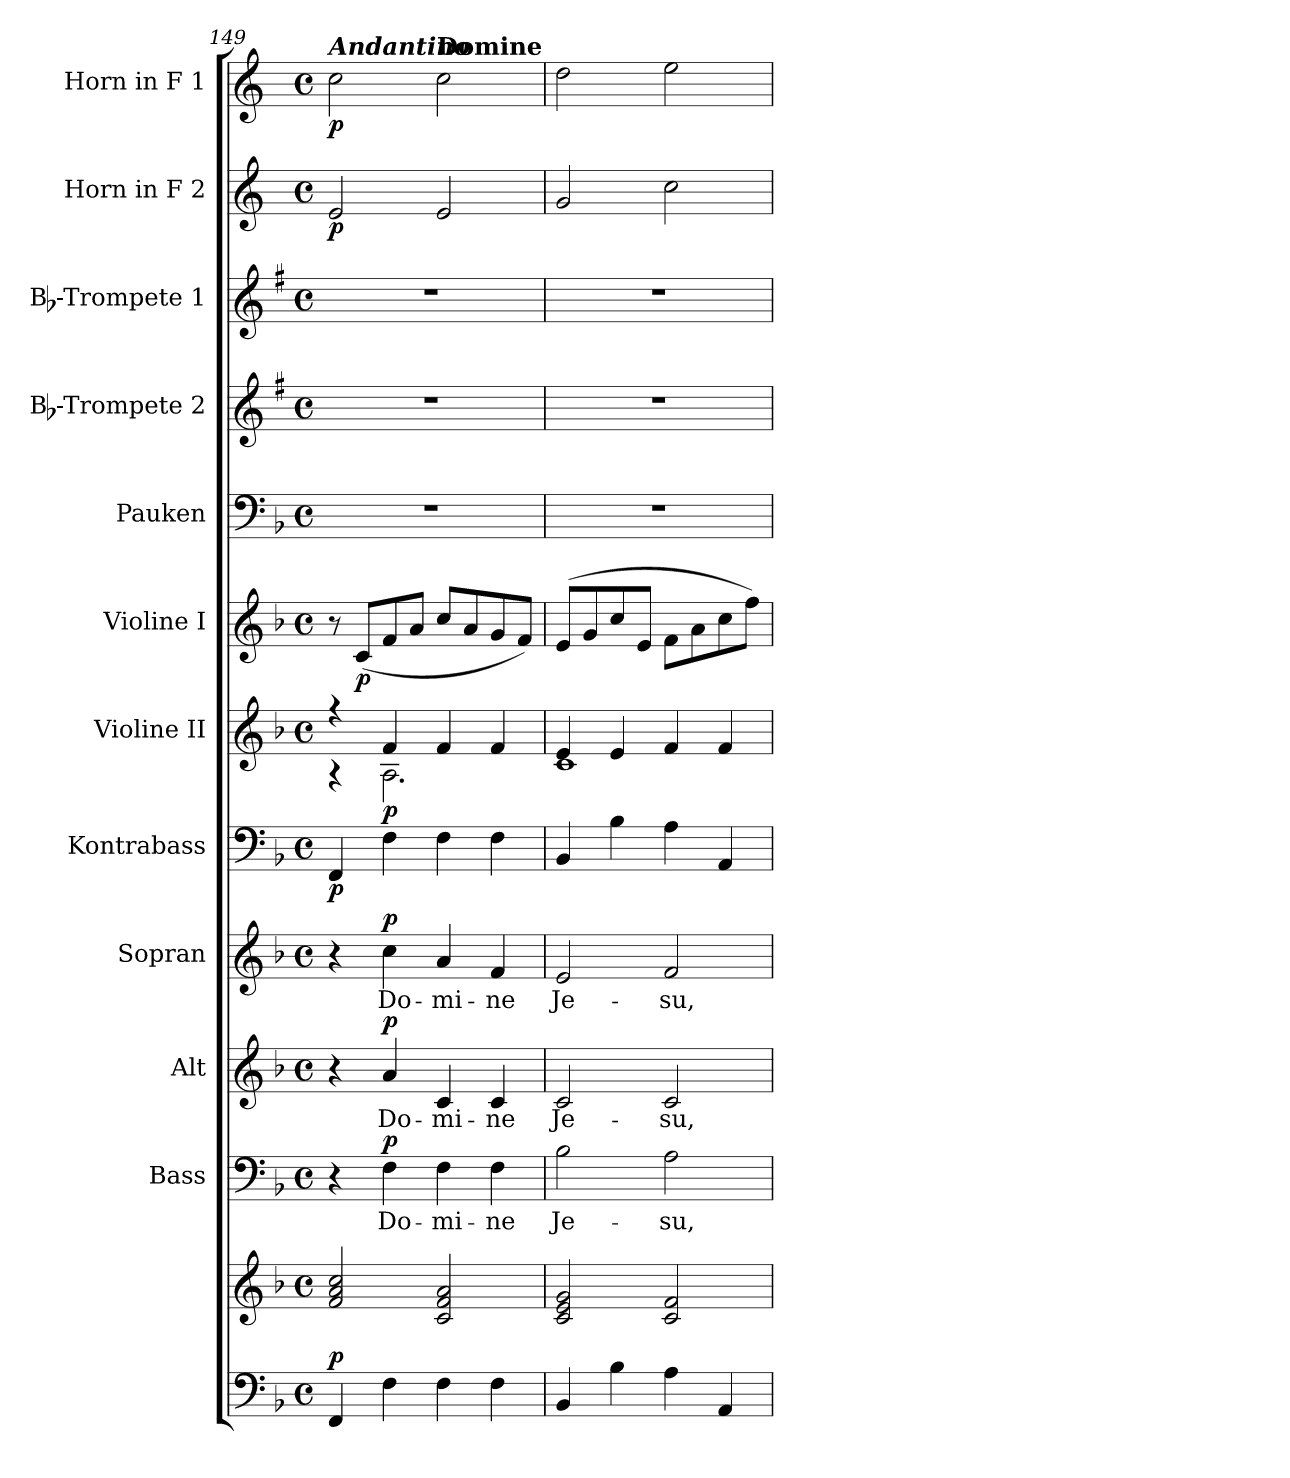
**kern	**kern	**dynam	**kern	**text	**dynam	**kern	**text	**dynam	**kern	**text	**dynam	**kern	**dynam	**kern	**dynam	**kern	**dynam	**kern	**kern	**kern	**kern	**dynam	**kern	**dynam
*part12	*part12	*part12	*part11	*part11	*part11	*part10	*part10	*part10	*part9	*part9	*part9	*part8	*part8	*part7	*part7	*part6	*part6	*part5	*part4	*part3	*part2	*part2	*part1	*part1
*staff13	*staff12	*staff12/13	*staff11	*staff11	*staff11	*staff10	*staff10	*staff10	*staff9	*staff9	*staff9	*staff8	*staff8	*staff7	*staff7	*staff6	*staff6	*staff5	*staff4	*staff3	*staff2	*staff2	*staff1	*staff1
*	*	*	*I"Bass	*	*	*I"Alt	*	*	*I"Sopran	*	*	*I"Kontrabass	*	*I"Violine II	*	*I"Violine I	*	*I"Pauken	*I"Bb-Trompete 2	*I"Bb-Trompete 1	*I"Horn in F 2	*	*I"Horn in F 1	*
*	*	*	*I'B.	*	*	*I'A.	*	*	*I'S.	*	*	*I'Kb.	*	*I'Vl. II	*	*I'Vl. I	*	*I'Pk.	*I'Bb Trp. 2	*I'Bb Trp. 1	*	*	*	*
!!LO:PB:g=z
*clefF4	*clefG2	*	*clefF4	*	*	*clefG2	*	*	*clefG2	*	*	*clefF4	*	*clefG2	*	*clefG2	*	*clefF4	*clefG2	*clefG2	*clefG2	*	*clefG2	*
*	*	*	*	*	*	*	*	*	*	*	*	*ITrd7c12	*	*	*	*	*	*	*ITrd1c2	*ITrd1c2	*ITrd4c7	*	*ITrd4c7	*
*k[b-]	*k[b-]	*	*k[b-]	*	*	*k[b-]	*	*	*k[b-]	*	*	*k[b-]	*	*k[b-]	*	*k[b-]	*	*k[b-]	*k[b-]	*k[b-]	*k[b-]	*	*k[b-]	*
*F:	*F:	*	*F:	*	*	*F:	*	*	*F:	*	*	*F:	*	*F:	*	*F:	*	*F:	*F:	*F:	*F:	*	*F:	*
*M4/4	*M4/4	*	*M4/4	*	*	*M4/4	*	*	*M4/4	*	*	*M4/4	*	*M4/4	*	*M4/4	*	*M4/4	*M4/4	*M4/4	*M4/4	*	*M4/4	*
*met(c)	*met(c)	*	*met(c)	*	*	*met(c)	*	*	*met(c)	*	*	*met(c)	*	*met(c)	*	*met(c)	*	*met(c)	*met(c)	*met(c)	*met(c)	*	*met(c)	*
=149	=149	=149	=149	=149	=149	=149	=149	=149	=149	=149	=149	=149	=149	=149	=149	=149	=149	=149	=149	=149	=149	=149	=149	=149
*	*	*	*	*	*	*	*	*	*	*	*	*	*	*^	*	*	*	*	*	*	*	*	*	*
!	!	!	!	!	!	!	!	!	!	!	!	!	!	!	!	!	!	!	!	!	!	!	!	!LO:TX:a:Bi:t=Andantino	!
!	!	!LO:DY:a=2	!	!	!	!	!	!	!	!	!	!	!LO:DY:b	!	!	!	!	!	!	!	!	!	!LO:DY:b	!	!LO:DY:b
4FF/	2f/ 2a/ 2cc/	p	4r	.	.	4r	.	.	4r	.	.	4FFF/	p	4r	4r	.	8r	.	1r	1r	1r	2A/	p	2f\	p
!	!	!	!	!	!	!	!	!	!	!	!	!	!	!	!	!	!	!LO:DY:b	!	!	!	!	!	!	!
.	.	.	.	.	.	.	.	.	.	.	.	.	.	.	.	.	(<8c/L	p	.	.	.	.	.	.	.
!	!	!	!	!LO:LY:b	!LO:DY:a	!	!LO:LY:b	!LO:DY:a	!	!LO:LY:b	!LO:DY:a	!	!	!	!	!LO:DY:b	!	!	!	!	!	!	!	!	!
4F\	.	.	4F\	Do-	p	4a/	Do-	p	4cc\	Do-	p	4FF\	.	4f/	2.A\	p	8f/	.	.	.	.	.	.	.	.
.	.	.	.	.	.	.	.	.	.	.	.	.	.	.	.	.	8a/J	.	.	.	.	.	.	.	.
!	!	!	!	!	!	!	!	!	!	!	!	!	!	!	!	!	!	!	!	!	!	!	!	!LO:TX:a:B:t=Domine	!
!	!	!	!	!LO:LY:b	!	!	!LO:LY:b	!	!	!LO:LY:b	!	!	!	!	!	!	!	!	!	!	!	!	!	!	!
4F\	2c/ 2f/ 2a/	.	4F\	-mi-	.	4c/	-mi-	.	4a/	-mi-	.	4FF\	.	4f/	.	.	8cc/L	.	.	.	.	2A/	.	2f\	.
.	.	.	.	.	.	.	.	.	.	.	.	.	.	.	.	.	8a/	.	.	.	.	.	.	.	.
!	!	!	!	!LO:LY:b	!	!	!LO:LY:b	!	!	!LO:LY:b	!	!	!	!	!	!	!	!	!	!	!	!	!	!	!
4F\	.	.	4F\	-ne	.	4c/	-ne	.	4f/	-ne	.	4FF\	.	4f/	.	.	8g/	.	.	.	.	.	.	.	.
.	.	.	.	.	.	.	.	.	.	.	.	.	.	.	.	.	8f/J)	.	.	.	.	.	.	.	.
=150	=150	=150	=150	=150	=150	=150	=150	=150	=150	=150	=150	=150	=150	=150	=150	=150	=150	=150	=150	=150	=150	=150	=150	=150	=150
!	!	!	!	!LO:LY:b	!	!	!LO:LY:b	!	!	!LO:LY:b	!	!	!	!	!	!	!	!	!	!	!	!	!	!	!
4BB-/	2c/ 2e/ 2g/	.	2B-\	Je-	.	2c/	Je-	.	2e/	Je-	.	4BBB-/	.	4e/	1c	.	(>8e/L	.	1r	1r	1r	2c/	.	2g\	.
.	.	.	.	.	.	.	.	.	.	.	.	.	.	.	.	.	8g/	.	.	.	.	.	.	.	.
4B-\	.	.	.	.	.	.	.	.	.	.	.	4BB-\	.	4e/	.	.	8cc/	.	.	.	.	.	.	.	.
.	.	.	.	.	.	.	.	.	.	.	.	.	.	.	.	.	8e/J	.	.	.	.	.	.	.	.
!	!	!	!	!LO:LY:b	!	!	!LO:LY:b	!	!	!LO:LY:b	!	!	!	!	!	!	!	!	!	!	!	!	!	!	!
4A\	2c/ 2f/	.	2A\	-su,	.	2c/	-su,	.	2f/	-su,	.	4AA\	.	4f/	.	.	8f\L	.	.	.	.	2f\	.	2a\	.
.	.	.	.	.	.	.	.	.	.	.	.	.	.	.	.	.	8a\	.	.	.	.	.	.	.	.
4AA/	.	.	.	.	.	.	.	.	.	.	.	4AAA/	.	4f/	.	.	8cc\	.	.	.	.	.	.	.	.
.	.	.	.	.	.	.	.	.	.	.	.	.	.	.	.	.	8ff\J)	.	.	.	.	.	.	.	.
*	*	*	*	*	*	*	*	*	*	*	*	*	*	*v	*v	*	*	*	*	*	*	*	*	*	*
=	=	=	=	=	=	=	=	=	=	=	=	=	=	=	=	=	=	=	=	=	=	=	=	=
*-	*-	*-	*-	*-	*-	*-	*-	*-	*-	*-	*-	*-	*-	*-	*-	*-	*-	*-	*-	*-	*-	*-	*-	*-
